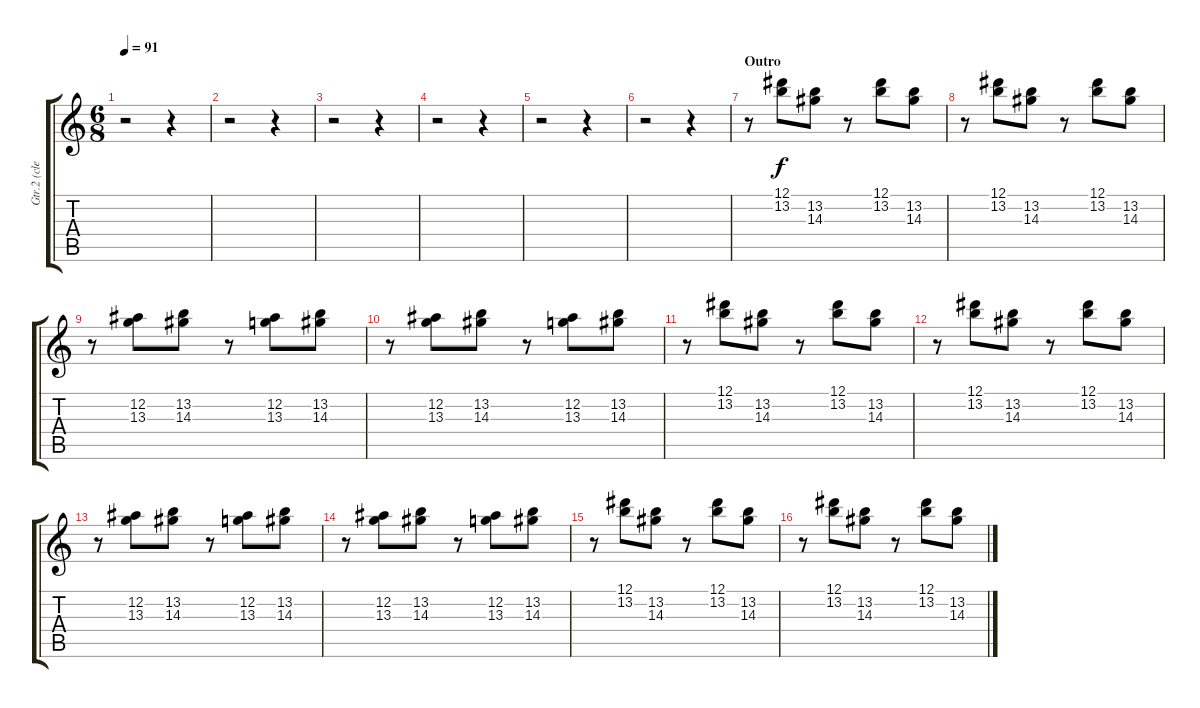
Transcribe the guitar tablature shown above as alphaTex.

\track ("Gtr.2 (clean) - John" "Gtr.2 (cle") {instrument banjo}
\staff {score tabs}
\tuning (Eb4 Bb3 Gb3 Db3 Ab2 Eb2) {hide}
\displaytranspose 12
\ts (6 8)
\tempo 91
\clef g2
\ks c
r.2{dy f} r.4 |
r.2 r.4 |
r.2 r.4 |
r.2 r.4 |
r.2 r.4 |
r.2 r.4 |
\section ("" "Outro")
r.8 (12.1 13.2).8 (13.2 14.3).8 r.8 (12.1 13.2).8 (13.2 14.3).8 |
r.8 (12.1 13.2).8 (13.2 14.3).8 r.8 (12.1 13.2).8 (13.2 14.3).8 |
r.8 (12.2 13.3).8 (13.2 14.3).8 r.8 (12.2 13.3).8 (13.2 14.3).8 |
r.8 (12.2 13.3).8 (13.2 14.3).8 r.8 (12.2 13.3).8 (13.2 14.3).8 |
r.8 (12.1 13.2).8 (13.2 14.3).8 r.8 (12.1 13.2).8 (13.2 14.3).8 |
r.8 (12.1 13.2).8 (13.2 14.3).8 r.8 (12.1 13.2).8 (13.2 14.3).8 |
r.8 (12.2 13.3).8 (13.2 14.3).8 r.8 (12.2 13.3).8 (13.2 14.3).8 |
r.8 (12.2 13.3).8 (13.2 14.3).8 r.8 (12.2 13.3).8 (13.2 14.3).8 |
r.8 (12.1 13.2).8 (13.2 14.3).8 r.8 (12.1 13.2).8 (13.2 14.3).8 |
r.8 (12.1 13.2).8 (13.2 14.3).8 r.8 (12.1 13.2).8 (13.2 14.3).8
